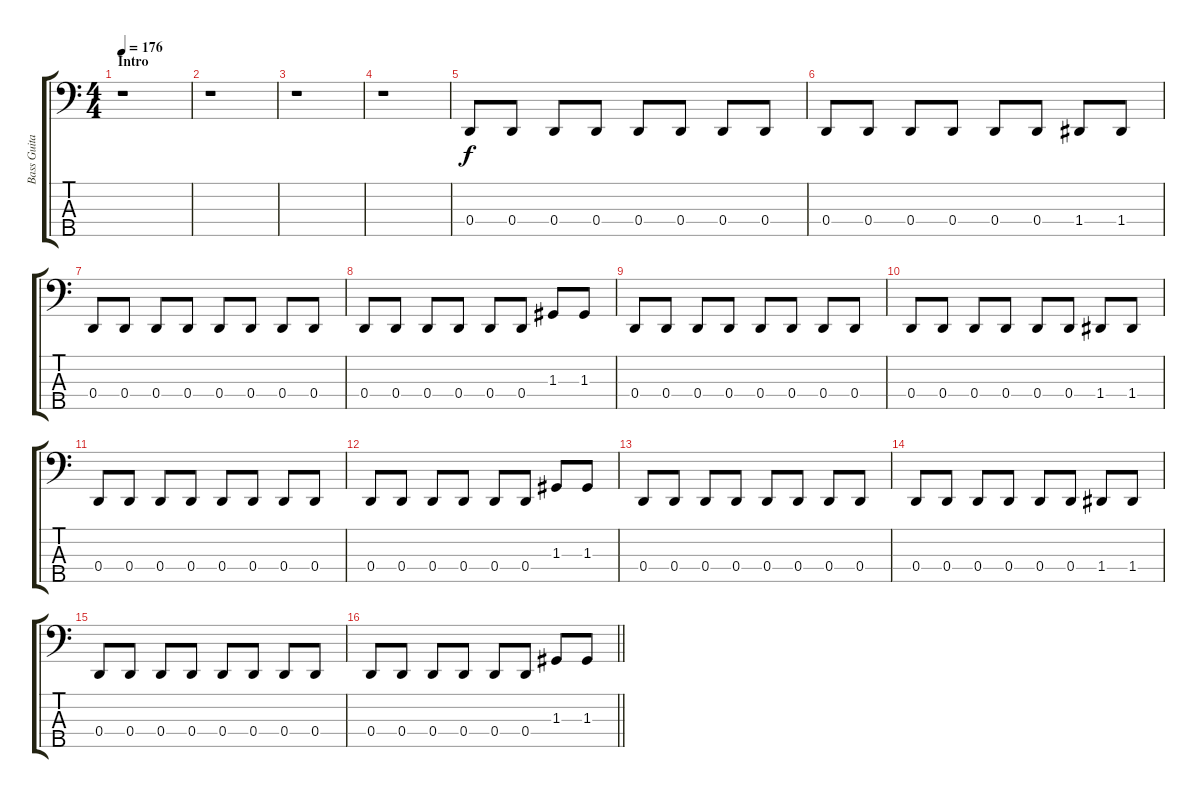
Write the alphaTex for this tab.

\track ("Bass Guitar" "Bass Guita") {instrument electricbasspick}
\staff {score tabs}
\tuning (F2 C2 G1 D1 A0) {hide}
\ts (4 4)
\section ("" "Intro")
\tempo 176
\clef f4
\ks c
r.1{dy f instrument electricbasspick} |
r.1 |
r.1 |
r.1 |
0.4.8 0.4.8 0.4.8 0.4.8 0.4.8 0.4.8 0.4.8 0.4.8 |
0.4.8 0.4.8 0.4.8 0.4.8 0.4.8 0.4.8 1.4.8 1.4.8 |
0.4.8 0.4.8 0.4.8 0.4.8 0.4.8 0.4.8 0.4.8 0.4.8 |
0.4.8 0.4.8 0.4.8 0.4.8 0.4.8 0.4.8 1.3.8 1.3.8 |
0.4.8 0.4.8 0.4.8 0.4.8 0.4.8 0.4.8 0.4.8 0.4.8 |
0.4.8 0.4.8 0.4.8 0.4.8 0.4.8 0.4.8 1.4.8 1.4.8 |
0.4.8 0.4.8 0.4.8 0.4.8 0.4.8 0.4.8 0.4.8 0.4.8 |
0.4.8 0.4.8 0.4.8 0.4.8 0.4.8 0.4.8 1.3.8 1.3.8 |
0.4.8 0.4.8 0.4.8 0.4.8 0.4.8 0.4.8 0.4.8 0.4.8 |
0.4.8 0.4.8 0.4.8 0.4.8 0.4.8 0.4.8 1.4.8 1.4.8 |
0.4.8 0.4.8 0.4.8 0.4.8 0.4.8 0.4.8 0.4.8 0.4.8 |
\barLineRight lightlight
0.4.8 0.4.8 0.4.8 0.4.8 0.4.8 0.4.8 1.3.8 1.3.8
